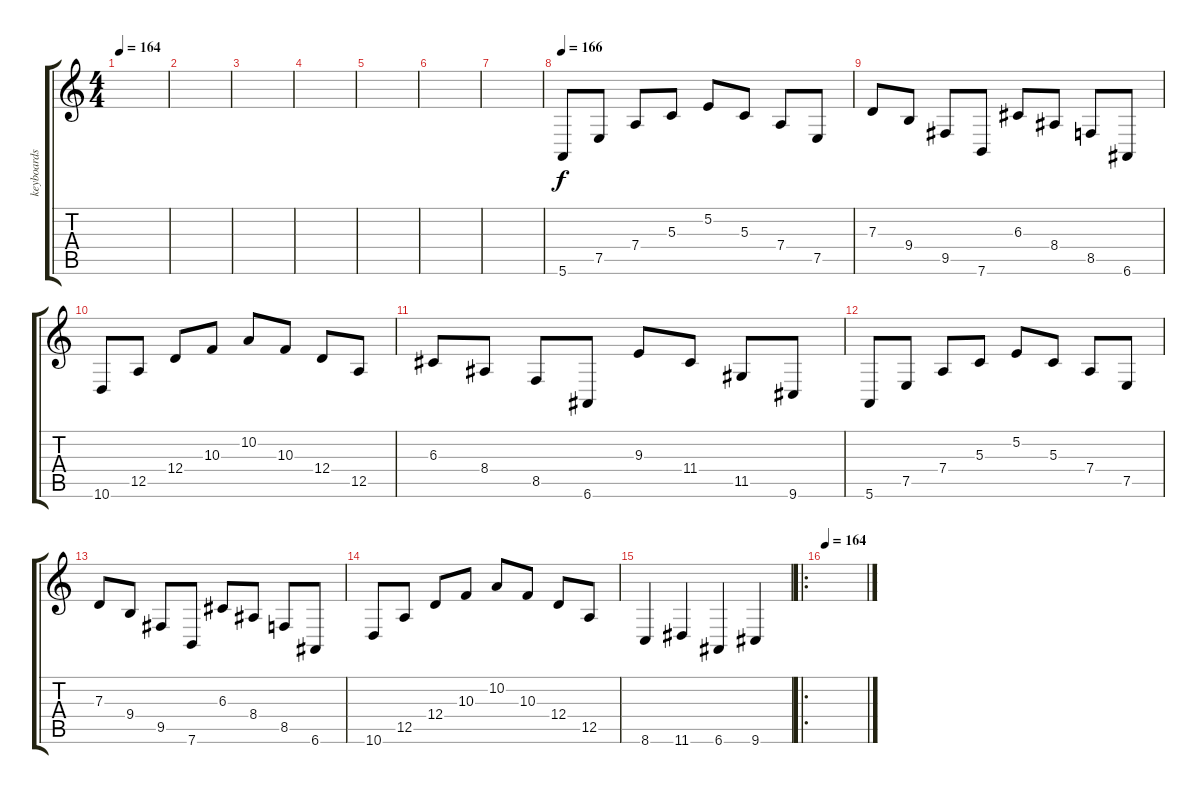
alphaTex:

\track ("keyboards" "keyboards") {instrument fx4atmosphere}
\staff {score tabs}
\tuning (E4 B3 G3 D3 A2 E2) {hide}
\ts (4 4)
\tempo 164
\clef g2
\ks c
|
|
|
|
|
|
|
\tempo 166
5.6.8{volume 14} 7.5.8 7.4.8 5.3.8 5.2.8 5.3.8 7.4.8 7.5.8 |
7.3.8 9.4.8 9.5.8 7.6.8 6.3.8 8.4.8 8.5.8 6.6.8 |
10.6.8 12.5.8 12.4.8 10.3.8 10.2.8 10.3.8 12.4.8 12.5.8 |
6.3.8 8.4.8 8.5.8 6.6.8 9.3.8 11.4.8 11.5.8 9.6.8 |
5.6.8{volume 14} 7.5.8 7.4.8 5.3.8 5.2.8 5.3.8 7.4.8 7.5.8 |
7.3.8 9.4.8 9.5.8 7.6.8 6.3.8 8.4.8 8.5.8 6.6.8 |
10.6.8 12.5.8 12.4.8 10.3.8 10.2.8 10.3.8 12.4.8 12.5.8 |
8.6.4 11.6.4 6.6.4 9.6.4 |
\ro
\tempo 164
